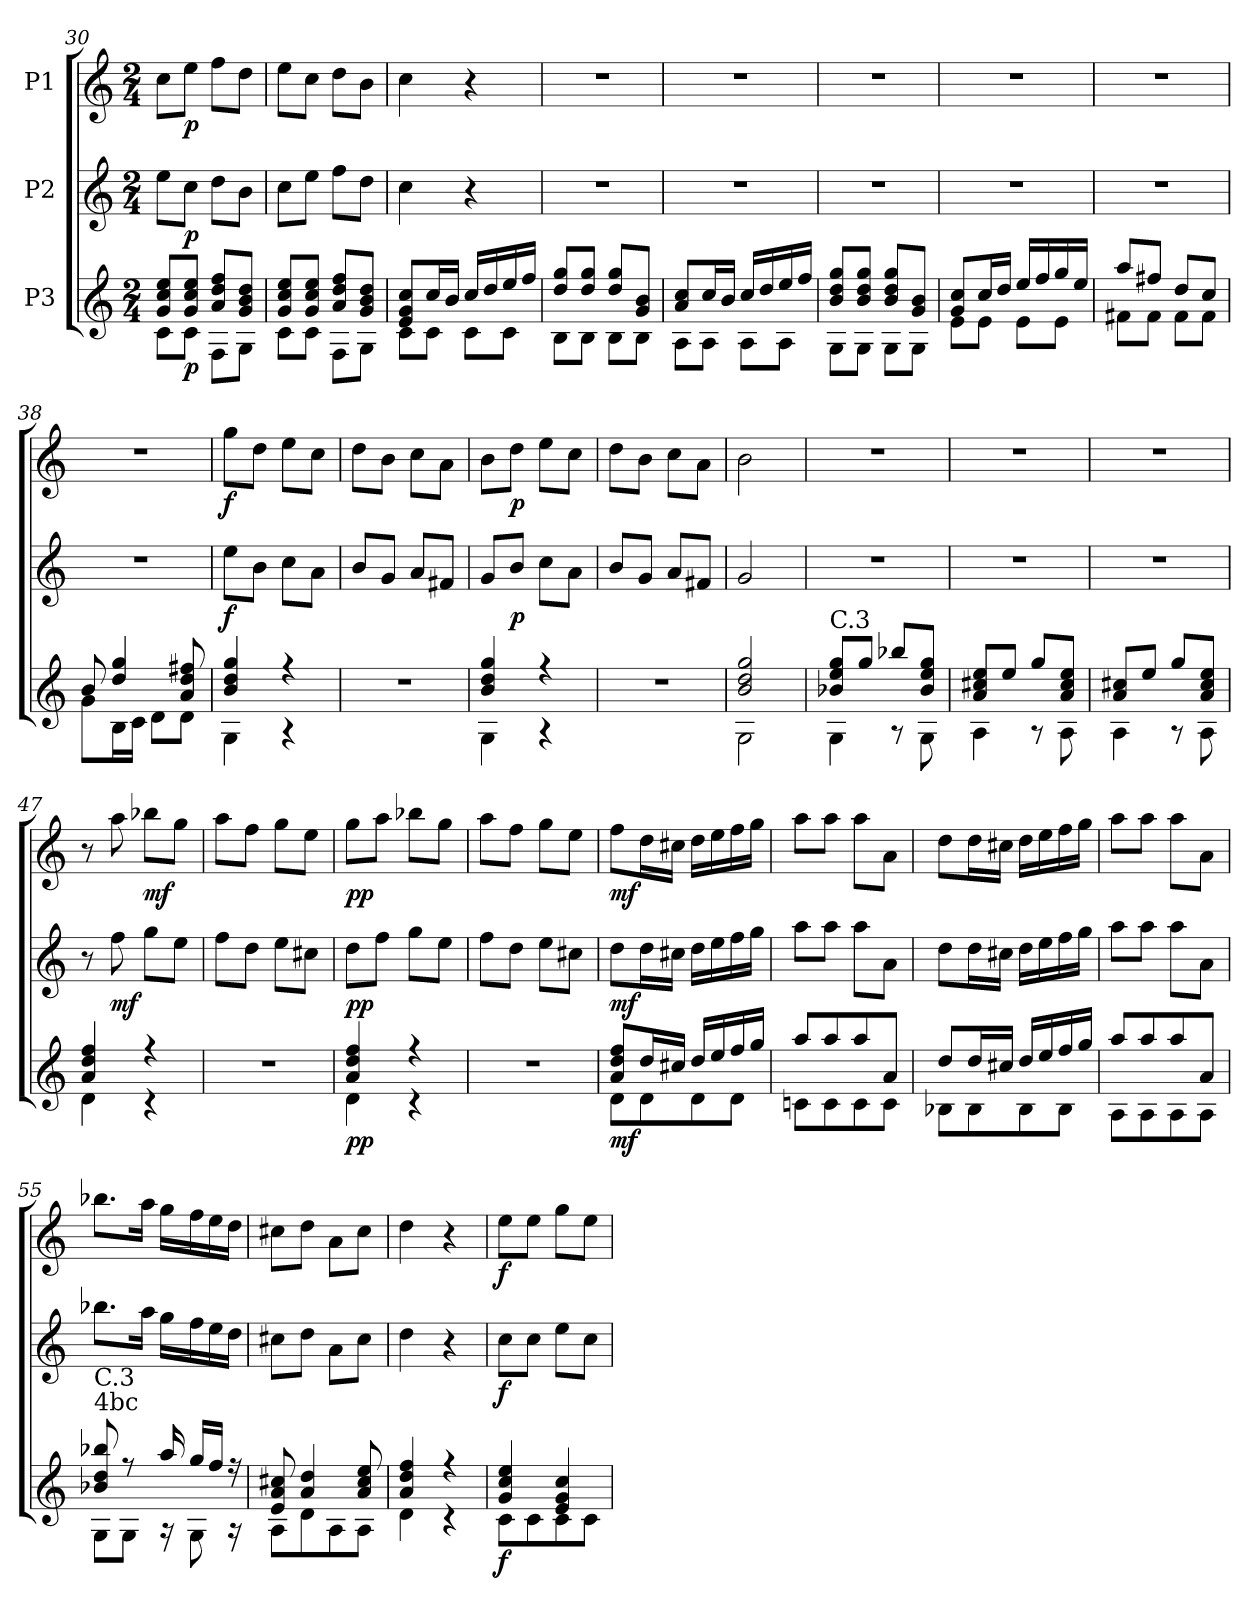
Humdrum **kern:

**kern	**dynam	**kern	**dynam	**kern	**dynam
*part3	*part3	*part2	*part2	*part1	*part1
*staff3	*staff3	*staff2	*staff2	*staff1	*staff1
*I"P3	*	*I"P2	*	*I"P1	*
*clefG2	*	*clefG2	*	*clefG2	*
*ITrd7c12	*	*	*	*	*
*k[]	*	*k[]	*	*k[]	*
*M2/4	*	*M2/4	*	*M2/4	*
=30	=30	=30	=30	=30	=30
*^	*	*	*	*	*
8G/ 8c/ 8e/L	8C\L	.	8ee\L	.	8cc\L	.
!	!	!LO:DY:b	!	!LO:DY:b	!	!LO:DY:b
8G/ 8c/ 8e/J	8C\J	p	8cc\J	p	8ee\J	p
8A/ 8d/ 8f/L	8FF\L	.	8dd\L	.	8ff\L	.
8G/ 8B/ 8d/J	8GG\J	.	8b\J	.	8dd\J	.
=31	=31	=31	=31	=31	=31	=31
8G/ 8c/ 8e/L	8C\L	.	8cc\L	.	8ee\L	.
8G/ 8c/ 8e/J	8C\J	.	8ee\J	.	8cc\J	.
8A/ 8d/ 8f/L	8FF\L	.	8ff\L	.	8dd\L	.
8G/ 8B/ 8d/J	8GG\J	.	8dd\J	.	8b\J	.
=32	=32	=32	=32	=32	=32	=32
8E/ 8G/ 8c/L	8C\L	.	4cc\	.	4cc\	.
16c/L	8C\J	.	.	.	.	.
16B/JJ	.	.	.	.	.	.
16c/LL	8C\L	.	4r	.	4r	.
16d/	.	.	.	.	.	.
16e/	8C\J	.	.	.	.	.
16f/JJ	.	.	.	.	.	.
!!LO:PB:g=z
=33	=33	=33	=33	=33	=33	=33
8d/ 8g/L	8BB\L	.	2r	.	2r	.
8d/ 8g/J	8BB\J	.	.	.	.	.
8d/ 8g/L	8BB\L	.	.	.	.	.
8G/ 8B/J	8BB\J	.	.	.	.	.
=34	=34	=34	=34	=34	=34	=34
8A/ 8c/L	8AA\L	.	2r	.	2r	.
16c/L	8AA\J	.	.	.	.	.
16B/JJ	.	.	.	.	.	.
16c/LL	8AA\L	.	.	.	.	.
16d/	.	.	.	.	.	.
16e/	8AA\J	.	.	.	.	.
16f/JJ	.	.	.	.	.	.
=35	=35	=35	=35	=35	=35	=35
8B/ 8d/ 8g/L	8GG\L	.	2r	.	2r	.
8B/ 8d/ 8g/J	8GG\J	.	.	.	.	.
8B/ 8d/ 8g/L	8GG\L	.	.	.	.	.
8G/ 8B/J	8GG\J	.	.	.	.	.
=36	=36	=36	=36	=36	=36	=36
8G/ 8c/L	8E\L	.	2r	.	2r	.
16c/L	8E\J	.	.	.	.	.
16d/JJ	.	.	.	.	.	.
16e/LL	8E\L	.	.	.	.	.
16f/	.	.	.	.	.	.
16g/	8E\J	.	.	.	.	.
16e/JJ	.	.	.	.	.	.
=37	=37	=37	=37	=37	=37	=37
8a/L	8F#X\L	.	2r	.	2r	.
8f#X/J	8F#\J	.	.	.	.	.
8d/L	8F#\L	.	.	.	.	.
8c/J	8F#\J	.	.	.	.	.
=38	=38	=38	=38	=38	=38	=38
8B/	8G\L	.	2r	.	2r	.
4d/ 4g/	16BB\L	.	.	.	.	.
.	16C\JJ	.	.	.	.	.
.	8D\L	.	.	.	.	.
8A/ 8d/ 8f#X/	8D\J	.	.	.	.	.
=39	=39	=39	=39	=39	=39	=39
!	!	!	!	!LO:DY:b	!	!LO:DY:b
4B/ 4d/ 4g/	4GG\	.	8ee\L	f	8gg\L	f
.	.	.	8b\J	.	8dd\J	.
4r	4r	.	8cc\L	.	8ee\L	.
.	.	.	8a\J	.	8cc\J	.
*v	*v	*	*	*	*	*
!!LO:LB:g=z
=40	=40	=40	=40	=40	=40
2r	.	8b/L	.	8dd\L	.
.	.	8g/J	.	8b\J	.
.	.	8a/L	.	8cc\L	.
.	.	8f#X/J	.	8a\J	.
=41	=41	=41	=41	=41	=41
*^	*	*	*	*	*
4B/ 4d/ 4g/	4GG\	.	8g/L	.	8b\L	.
!	!	!	!	!LO:DY:b	!	!LO:DY:b
.	.	.	8b/J	p	8dd\J	p
4r	4r	.	8cc\L	.	8ee\L	.
.	.	.	8a\J	.	8cc\J	.
*v	*v	*	*	*	*	*
=42	=42	=42	=42	=42	=42
2r	.	8b/L	.	8dd\L	.
.	.	8g/J	.	8b\J	.
.	.	8a/L	.	8cc\L	.
.	.	8f#X/J	.	8a\J	.
=43	=43	=43	=43	=43	=43
*^	*	*	*	*	*
2B/ 2d/ 2g/	2GG\	.	2g/	.	2b\	.
=44	=44	=44	=44	=44	=44	=44
!LO:TX:a:t=C.3	!	!	!	!	!	!
8B-X/ 8e/ 8g/L	4GG\	.	2r	.	2r	.
8g/J	.	.	.	.	.	.
8b-X/L	8r	.	.	.	.	.
8B-/ 8e/ 8g/J	8GG\	.	.	.	.	.
=45	=45	=45	=45	=45	=45	=45
8A/ 8c#X/ 8e/L	4AA\	.	2r	.	2r	.
8e/J	.	.	.	.	.	.
8g/L	8r	.	.	.	.	.
8A/ 8c#/ 8e/J	8AA\	.	.	.	.	.
=46	=46	=46	=46	=46	=46	=46
8A/ 8c#X/L	4AA\	.	2r	.	2r	.
8e/J	.	.	.	.	.	.
8g/L	8r	.	.	.	.	.
8A/ 8c#/ 8e/J	8AA\	.	.	.	.	.
=47	=47	=47	=47	=47	=47	=47
4A/ 4d/ 4f/	4D\	.	8r	.	8r	.
!	!	!	!	!LO:DY:b	!	!
.	.	.	8ff\	mf	8aa\	.
!	!	!	!	!	!	!LO:DY:b
4r	4r	.	8gg\L	.	8bb-X\L	mf
.	.	.	8ee\J	.	8gg\J	.
*v	*v	*	*	*	*	*
!!LO:LB:g=z
=48	=48	=48	=48	=48	=48
2r	.	8ff\L	.	8aa\L	.
.	.	8dd\J	.	8ff\J	.
.	.	8ee\L	.	8gg\L	.
.	.	8cc#X\J	.	8ee\J	.
=49	=49	=49	=49	=49	=49
*^	*	*	*	*	*
!	!	!LO:DY:b	!	!LO:DY:b	!	!LO:DY:b
4A/ 4d/ 4f/	4D\	pp	8dd\L	pp	8gg\L	pp
.	.	.	8ff\J	.	8aa\J	.
4r	4r	.	8gg\L	.	8bb-X\L	.
.	.	.	8ee\J	.	8gg\J	.
*v	*v	*	*	*	*	*
=50	=50	=50	=50	=50	=50
2r	.	8ff\L	.	8aa\L	.
.	.	8dd\J	.	8ff\J	.
.	.	8ee\L	.	8gg\L	.
.	.	8cc#X\J	.	8ee\J	.
=51	=51	=51	=51	=51	=51
*^	*	*	*	*	*
!	!	!LO:DY:b	!	!LO:DY:b	!	!LO:DY:b
8A/ 8d/ 8f/L	8D\L	mf	8dd\L	mf	8ff\L	mf
16d/L	8D\	.	16dd\L	.	16dd\L	.
16c#X/JJ	.	.	16cc#X\JJ	.	16cc#X\JJ	.
16d/LL	8D\	.	16dd\LL	.	16dd\LL	.
16e/	.	.	16ee\	.	16ee\	.
16f/	8D\J	.	16ff\	.	16ff\	.
16g/JJ	.	.	16gg\JJ	.	16gg\JJ	.
=52	=52	=52	=52	=52	=52	=52
8a/L	8Cn\L	.	8aa\L	.	8aa\L	.
8a/	8C\	.	8aa\J	.	8aa\J	.
8a/	8C\	.	8aa\L	.	8aa\L	.
8A/J	8C\J	.	8a\J	.	8a\J	.
=53	=53	=53	=53	=53	=53	=53
8d/L	8BB-X\L	.	8dd\L	.	8dd\L	.
16d/L	8BB-\	.	16dd\L	.	16dd\L	.
16c#X/JJ	.	.	16cc#X\JJ	.	16cc#X\JJ	.
16d/LL	8BB-\	.	16dd\LL	.	16dd\LL	.
16e/	.	.	16ee\	.	16ee\	.
16f/	8BB-\J	.	16ff\	.	16ff\	.
16g/JJ	.	.	16gg\JJ	.	16gg\JJ	.
=54	=54	=54	=54	=54	=54	=54
8a/L	8AA\L	.	8aa\L	.	8aa\L	.
8a/	8AA\	.	8aa\J	.	8aa\J	.
8a/	8AA\	.	8aa\L	.	8aa\L	.
8A/J	8AA\J	.	8a\J	.	8a\J	.
!!LO:LB:g=z
=55	=55	=55	=55	=55	=55	=55
!LO:TX:a:t=4bc	!	!	!	!	!	!
!LO:TX:a:t=C.3	!	!	!	!	!	!
8B-X/ 8d/ 8b-X/	8GG\L	.	8.bb-X\L	.	8.bb-X\L	.
8r	8GG\J	.	.	.	.	.
.	.	.	16aa\Jk	.	16aa\Jk	.
16a/	16r	.	16gg\LL	.	16gg\LL	.
16g/LL	8GG\	.	16ff\	.	16ff\	.
16f/JJ	.	.	16ee\	.	16ee\	.
16r	16r	.	16dd\JJ	.	16dd\JJ	.
=56	=56	=56	=56	=56	=56	=56
8E/ 8A/ 8c#X/	8AA\L	.	8cc#X\L	.	8cc#X\L	.
4A/ 4d/	8D\	.	8dd\J	.	8dd\J	.
.	8AA\	.	8a\L	.	8a\L	.
8A/ 8c#/ 8e/	8AA\J	.	8cc#\J	.	8cc#\J	.
=57	=57	=57	=57	=57	=57	=57
4A/ 4d/ 4f/	4D\	.	4dd\	.	4dd\	.
4r	4r	.	4r	.	4r	.
=58	=58	=58	=58	=58	=58	=58
!	!	!LO:DY:b	!	!LO:DY:b	!	!LO:DY:b
4G/ 4c/ 4e/	8C\L	f	8cc\L	f	8ee\L	f
.	8C\	.	8cc\J	.	8ee\J	.
4E/ 4G/ 4c/	8C\	.	8ee\L	.	8gg\L	.
.	8C\J	.	8cc\J	.	8ee\J	.
*v	*v	*	*	*	*	*
=	=	=	=	=	=
*-	*-	*-	*-	*-	*-
